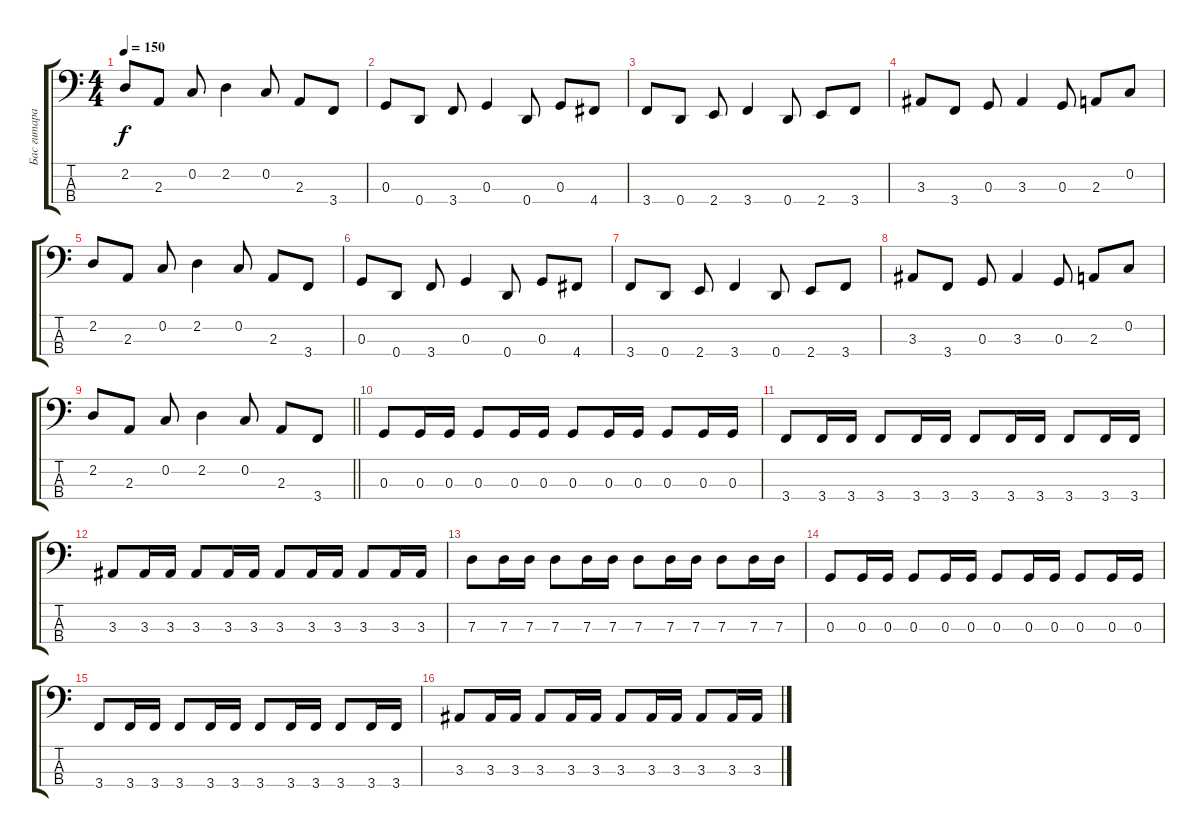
\track ("Бас гитара" "Бас гитара") {instrument electricbassfinger}
\staff {score tabs}
\tuning (F2 C2 G1 D1) {hide}
\ts (4 4)
\tempo 150
\clef f4
\ks c
2.2.8{dy f} 2.3.8 0.2.8 2.2.4 0.2.8 2.3.8 3.4.8 |
0.3.8 0.4.8 3.4.8 0.3.4 0.4.8 0.3.8 4.4.8 |
3.4.8 0.4.8 2.4.8 3.4.4 0.4.8 2.4.8 3.4.8 |
3.3.8 3.4.8 0.3.8 3.3.4 0.3.8 2.3.8 0.2.8 |
2.2.8 2.3.8 0.2.8 2.2.4 0.2.8 2.3.8 3.4.8 |
0.3.8 0.4.8 3.4.8 0.3.4 0.4.8 0.3.8 4.4.8 |
3.4.8 0.4.8 2.4.8 3.4.4 0.4.8 2.4.8 3.4.8 |
3.3.8 3.4.8 0.3.8 3.3.4 0.3.8 2.3.8 0.2.8 |
\barLineRight lightlight
2.2.8 2.3.8 0.2.8 2.2.4 0.2.8 2.3.8 3.4.8 |
0.3.8 0.3.16 0.3.16 0.3.8 0.3.16 0.3.16 0.3.8 0.3.16 0.3.16 0.3.8 0.3.16 0.3.16 |
3.4.8 3.4.16 3.4.16 3.4.8 3.4.16 3.4.16 3.4.8 3.4.16 3.4.16 3.4.8 3.4.16 3.4.16 |
3.3.8 3.3.16 3.3.16 3.3.8 3.3.16 3.3.16 3.3.8 3.3.16 3.3.16 3.3.8 3.3.16 3.3.16 |
7.3.8 7.3.16 7.3.16 7.3.8 7.3.16 7.3.16 7.3.8 7.3.16 7.3.16 7.3.8 7.3.16 7.3.16 |
0.3.8 0.3.16 0.3.16 0.3.8 0.3.16 0.3.16 0.3.8 0.3.16 0.3.16 0.3.8 0.3.16 0.3.16 |
3.4.8 3.4.16 3.4.16 3.4.8 3.4.16 3.4.16 3.4.8 3.4.16 3.4.16 3.4.8 3.4.16 3.4.16 |
3.3.8 3.3.16 3.3.16 3.3.8 3.3.16 3.3.16 3.3.8 3.3.16 3.3.16 3.3.8 3.3.16 3.3.16
